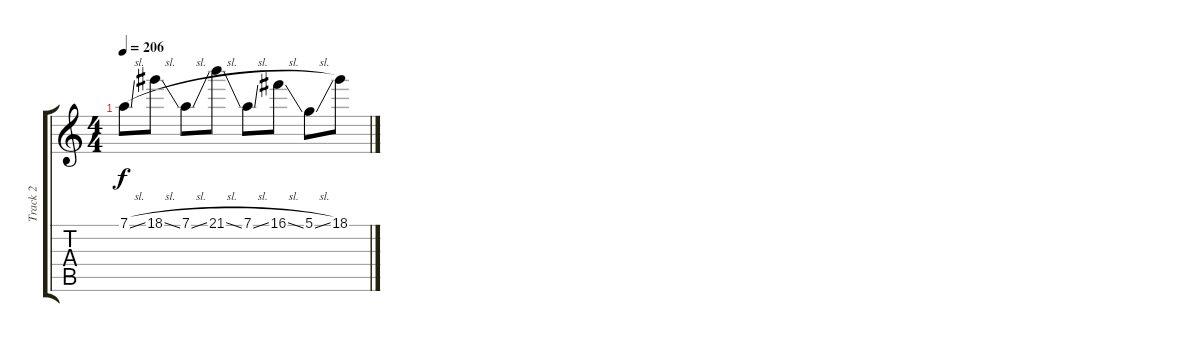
\track ("Track 2" "Track 2") {instrument distortionguitar}
\staff {score tabs}
\tuning (D4 A3 F3 C3 G2 C2) {hide}
\ts (4 4)
\tempo 206
\clef g2
\ks c
7.1{sl}.8{dy f} 18.1{sl}.8 7.1{sl}.8 21.1{sl}.8 7.1{sl}.8 16.1{sl}.8 5.1{sl}.8 18.1.8
